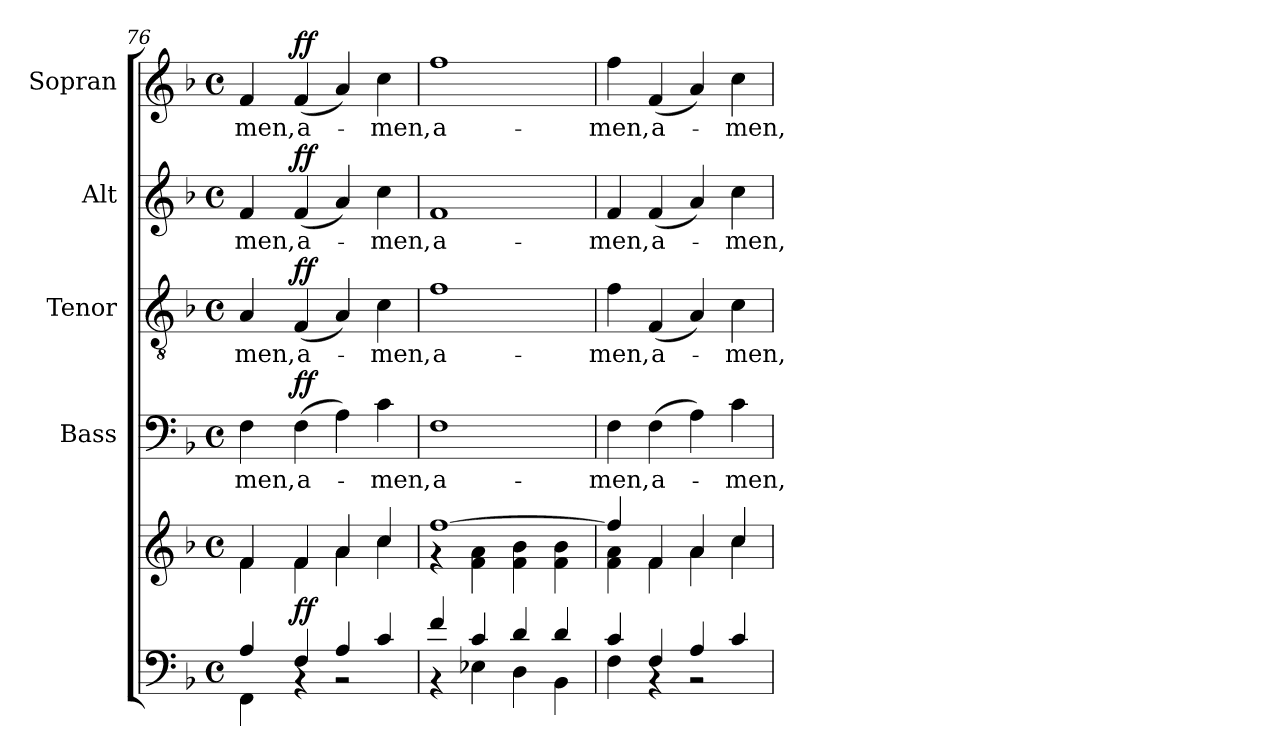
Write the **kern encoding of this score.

**kern	**kern	**dynam	**kern	**text	**dynam	**kern	**text	**dynam	**kern	**text	**dynam	**kern	**text	**dynam
*part5	*part5	*part5	*part4	*part4	*part4	*part3	*part3	*part3	*part2	*part2	*part2	*part1	*part1	*part1
*staff6	*staff5	*staff5/6	*staff4	*staff4	*staff4	*staff3	*staff3	*staff3	*staff2	*staff2	*staff2	*staff1	*staff1	*staff1
*	*	*	*I"Bass	*	*	*I"Tenor	*	*	*I"Alt	*	*	*I"Sopran	*	*
*	*	*	*I'B.	*	*	*I'T.	*	*	*I'A.	*	*	*I'S.	*	*
!!LO:LB:g=z
*clefF4	*clefG2	*	*clefF4	*	*	*clefGv2	*	*	*clefG2	*	*	*clefG2	*	*
*k[b-]	*k[b-]	*	*k[b-]	*	*	*k[b-]	*	*	*k[b-]	*	*	*k[b-]	*	*
*F:	*F:	*	*F:	*	*	*F:	*	*	*F:	*	*	*F:	*	*
*M4/4	*M4/4	*	*M4/4	*	*	*M4/4	*	*	*M4/4	*	*	*M4/4	*	*
*met(c)	*met(c)	*	*met(c)	*	*	*met(c)	*	*	*met(c)	*	*	*met(c)	*	*
=76	=76	=76	=76	=76	=76	=76	=76	=76	=76	=76	=76	=76	=76	=76
*^	*^	*	*	*	*	*	*	*	*	*	*	*	*	*
!	!	!	!	!	!	!LO:LY:b	!	!	!LO:LY:b	!	!	!LO:LY:b	!	!	!LO:LY:b	!
4A/	4FF\	4f/	4f\	.	4F\	-men,	.	4A/	-men,	.	4f/	-men,	.	4f/	-men,	.
!	!	!	!	!LO:DY:b	!	!LO:LY:b	!LO:DY:a	!	!LO:LY:b	!LO:DY:a	!	!LO:LY:b	!LO:DY:a	!	!LO:LY:b	!LO:DY:a
4F/	4rAA	4f/	4f\	ff	(>4F\	a-	ff	(<4F/	a-	ff	(<4f/	a-	ff	(<4f/	a-	ff
4A/	2rC	4a/	4a\	.	4A\)	.	.	4A/)	.	.	4a/)	.	.	4a/)	.	.
!	!	!	!	!	!	!LO:LY:b	!	!	!LO:LY:b	!	!	!LO:LY:b	!	!	!LO:LY:b	!
4c/	.	4cc/	4cc\	.	4c\	-men,	.	4c\	-men,	.	4cc\	-men,	.	4cc\	-men,	.
=77	=77	=77	=77	=77	=77	=77	=77	=77	=77	=77	=77	=77	=77	=77	=77	=77
!	!	!	!	!	!	!LO:LY:b	!	!	!LO:LY:b	!	!	!LO:LY:b	!	!	!LO:LY:b	!
4f/	4r	[>1ff	4rg	.	1F	a-	.	1f	a-	.	1f	a-	.	1ff	a-	.
4c/	4E-X\	.	4f\ 4a\	.	.	.	.	.	.	.	.	.	.	.	.	.
4d/	4D\	.	4f\ 4b-\	.	.	.	.	.	.	.	.	.	.	.	.	.
4d/	4BB-\	.	4f\ 4b-\	.	.	.	.	.	.	.	.	.	.	.	.	.
=78	=78	=78	=78	=78	=78	=78	=78	=78	=78	=78	=78	=78	=78	=78	=78	=78
!	!	!	!	!	!	!LO:LY:b	!	!	!LO:LY:b	!	!	!LO:LY:b	!	!	!LO:LY:b	!
4c/	4F\	4ff/]	4f\ 4a\	.	4F\	-men,	.	4f\	-men,	.	4f/	-men,	.	4ff\	-men,	.
!	!	!	!	!	!	!LO:LY:b	!	!	!LO:LY:b	!	!	!LO:LY:b	!	!	!LO:LY:b	!
4F/	4rAA	4f/	4f\	.	(>4F\	a-	.	(<4F/	a-	.	(<4f/	a-	.	(<4f/	a-	.
4A/	2rC	4a/	4a\	.	4A\)	.	.	4A/)	.	.	4a/)	.	.	4a/)	.	.
!	!	!	!	!	!	!LO:LY:b	!	!	!LO:LY:b	!	!	!LO:LY:b	!	!	!LO:LY:b	!
4c/	.	4cc/	4cc\	.	4c\	-men,	.	4c\	-men,	.	4cc\	-men,	.	4cc\	-men,	.
*v	*v	*	*	*	*	*	*	*	*	*	*	*	*	*	*	*
*	*v	*v	*	*	*	*	*	*	*	*	*	*	*	*	*
=	=	=	=	=	=	=	=	=	=	=	=	=	=	=
*-	*-	*-	*-	*-	*-	*-	*-	*-	*-	*-	*-	*-	*-	*-
